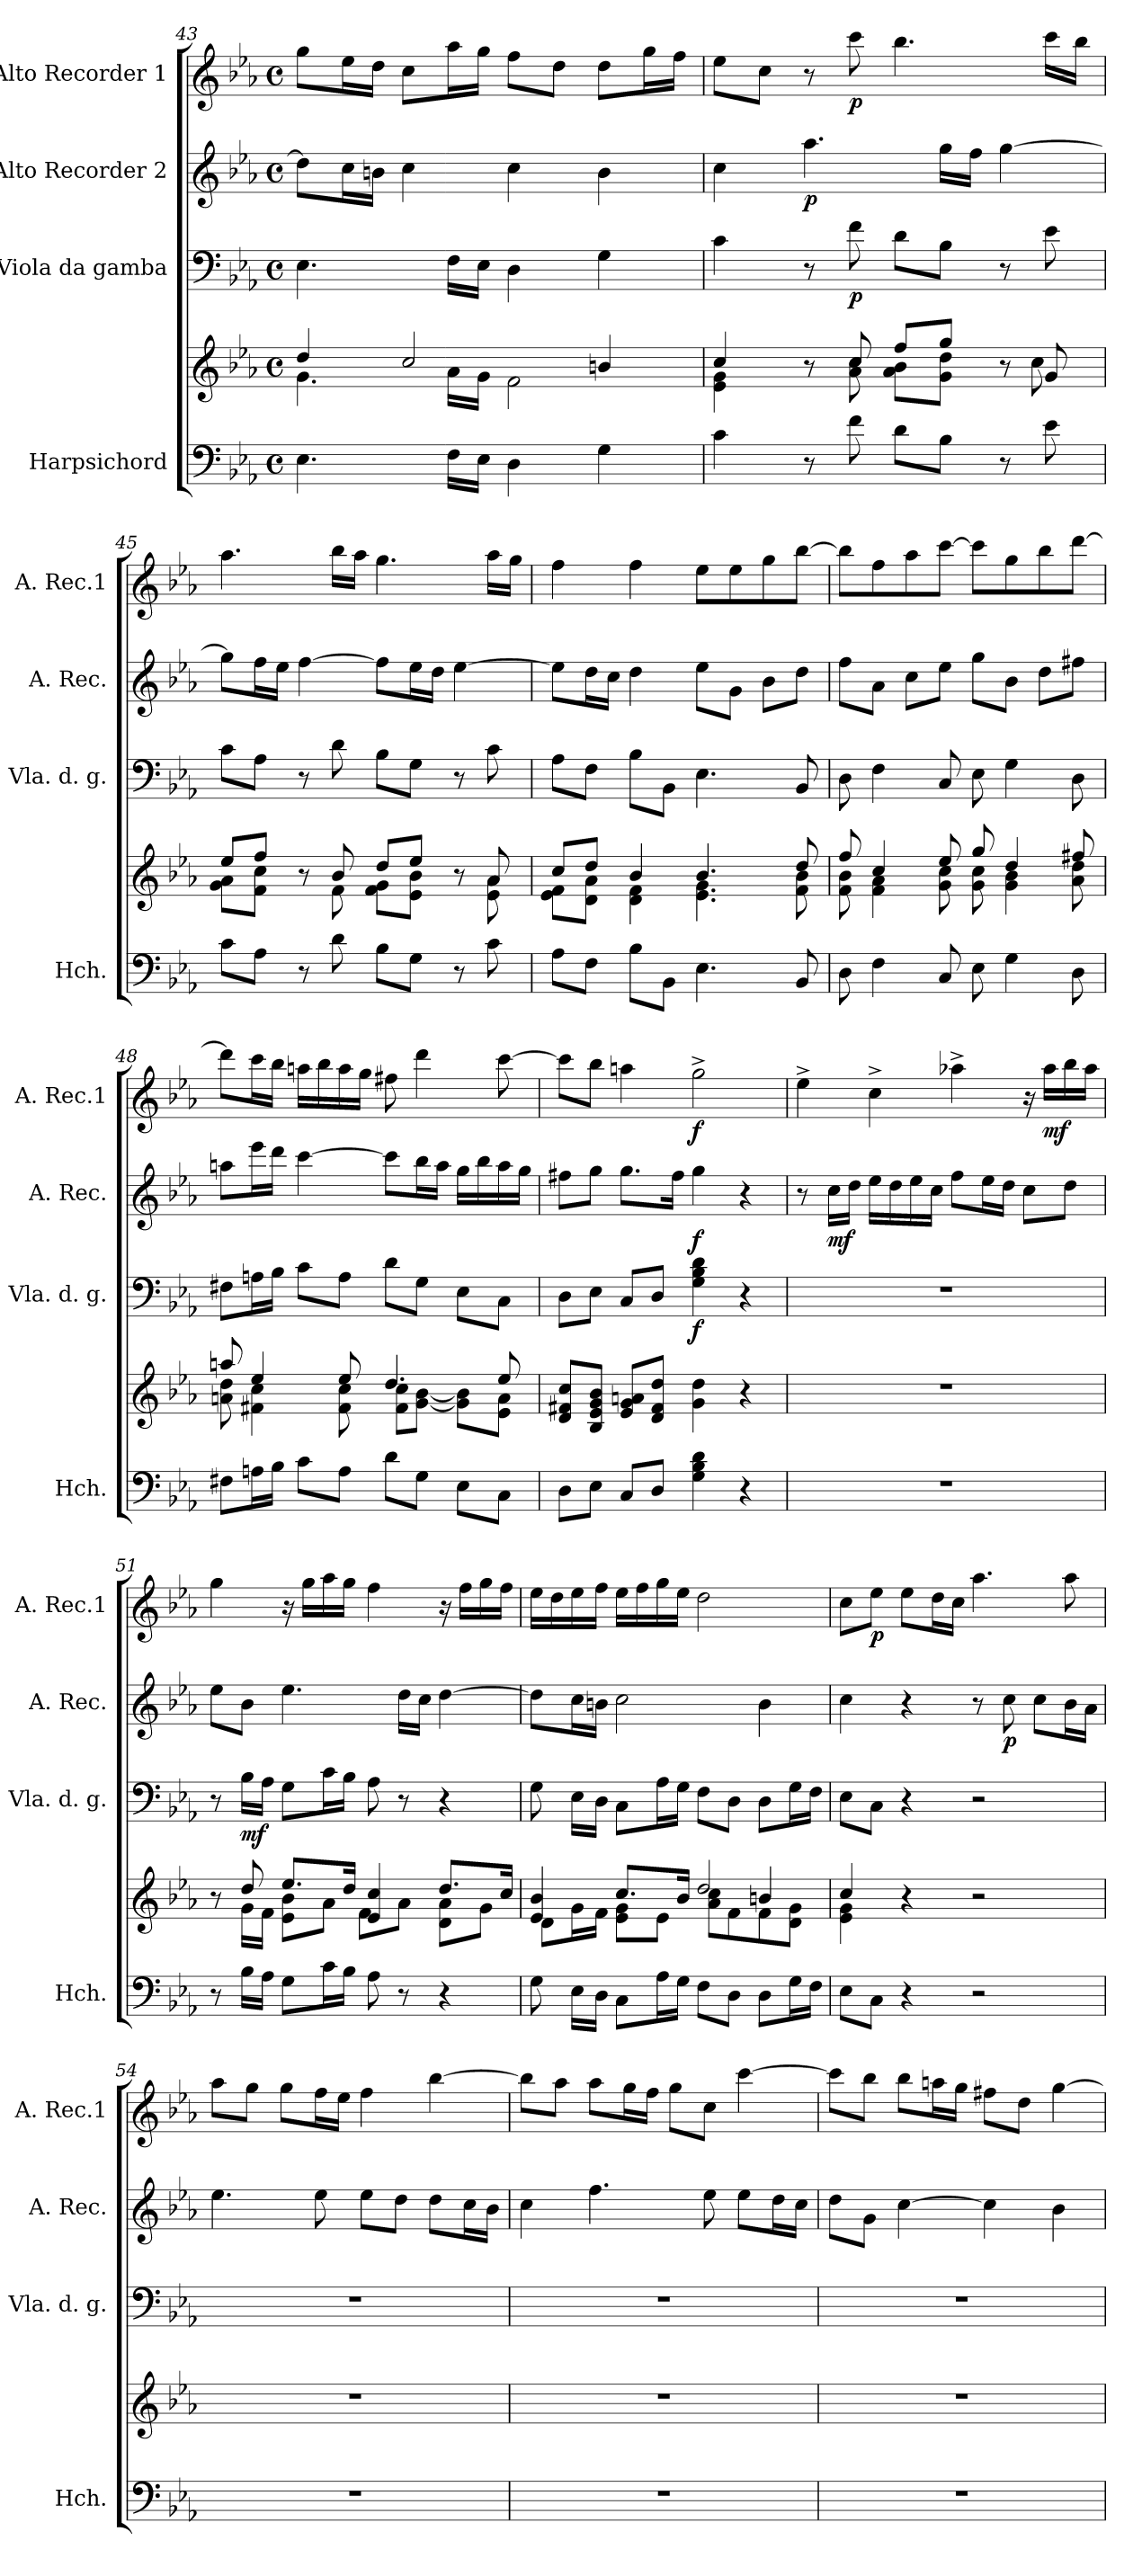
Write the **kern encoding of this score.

**kern	**kern	**kern	**dynam	**kern	**dynam	**kern	**dynam
*part4	*part4	*part3	*part3	*part2	*part2	*part1	*part1
*staff5	*staff4	*staff3	*staff3	*staff2	*staff2	*staff1	*staff1
*I"Harpsichord	*	*I"Viola da gamba	*	*I"Alto Recorder 2	*	*I"Alto Recorder 1	*
*I'Hch.	*	*I'Vla. d. g.	*	*I'A. Rec.	*	*I'A. Rec.1	*
!!LO:PB:g=z
*clefF4	*clefG2	*clefF4	*	*clefG2	*	*clefG2	*
*k[b-e-a-]	*k[b-e-a-]	*k[b-e-a-]	*	*k[b-e-a-]	*	*k[b-e-a-]	*
*M4/4	*M4/4	*M4/4	*	*M4/4	*	*M4/4	*
*met(c)	*met(c)	*met(c)	*	*met(c)	*	*met(c)	*
=43	=43	=43	=43	=43	=43	=43	=43
*	*^	*	*	*	*	*	*
4.E-\	4dd/	4.g\	4.E-\	.	8dd\L]	.	8gg\L	.
.	.	.	.	.	16cc\L	.	16ee-\L	.
.	.	.	.	.	16bn\JJ	.	16dd\JJ	.
.	2cc/	.	.	.	4cc\	.	8cc\L	.
16F\LL	.	16a-\LL	16F\LL	.	.	.	16aa-\L	.
16E-\JJ	.	16g\JJ	16E-\JJ	.	.	.	16gg\JJ	.
4D\	.	2f\	4D\	.	4cc\	.	8ff\L	.
.	.	.	.	.	.	.	8dd\J	.
4G\	4bn/	.	4G\	.	4b\	.	8dd\L	.
.	.	.	.	.	.	.	16gg\L	.
.	.	.	.	.	.	.	16ff\JJ	.
=44	=44	=44	=44	=44	=44	=44	=44	=44
4c\	4cc/	4e-\ 4g\	4c\	.	4cc\	.	8ee-\L	.
.	.	.	.	.	.	.	8cc\J	.
!	!	!	!	!	!	!LO:DY:b	!	!
8r	8r	8ryy	8r	.	4.aa-\	p	8r	.
!	!	!	!	!LO:DY:b	!	!	!	!LO:DY:b
8f\	8cc/	8a-\ 8cc\	8f\	p	.	.	8ccc\	p
8d\L	8ff/L	8a-\ 8b-\L	8d\L	.	.	.	4.bb-\	.
8B-\J	8gg/J	8g\ 8dd\J	8B-\J	.	16gg\LL	.	.	.
.	.	.	.	.	16ff\JJ	.	.	.
8r	8r	8ryy	8r	.	[4gg\	.	.	.
8e-\	8g/	8cc\	8e-\	.	.	.	16ccc\LL	.
.	.	.	.	.	.	.	16bb-\JJ	.
=45	=45	=45	=45	=45	=45	=45	=45	=45
8c\L	8ee-/L	8g\ 8a-\L	8c\L	.	8gg\L]	.	4.aa-\	.
8A-\J	8ff/J	8f\ 8cc\J	8A-\J	.	16ff\L	.	.	.
.	.	.	.	.	16ee-\JJ	.	.	.
8r	8r	8ryy	8r	.	[4ff\	.	.	.
8d\	8b-/	8f\	8d\	.	.	.	16bb-\LL	.
.	.	.	.	.	.	.	16aa-\JJ	.
8B-\L	8dd/L	8f\ 8g\L	8B-\L	.	8ff\L]	.	4.gg\	.
8G\J	8ee-/J	8e-\ 8b-\J	8G\J	.	16ee-\L	.	.	.
.	.	.	.	.	16dd\JJ	.	.	.
8r	8r	8ryy	8r	.	[4ee-\	.	.	.
8c\	8a-/	8e-\ 8a-\	8c\	.	.	.	16aa-\LL	.
.	.	.	.	.	.	.	16gg\JJ	.
=46	=46	=46	=46	=46	=46	=46	=46	=46
8A-\L	8cc/L	8e-\ 8f\L	8A-\L	.	8ee-\L]	.	4ff\	.
8F\J	8dd/J	8d\ 8a-\J	8F\J	.	16dd\L	.	.	.
.	.	.	.	.	16cc\JJ	.	.	.
8B-\L	4b-/	4d\ 4f\	8B-\L	.	4dd\	.	4ff\	.
8BB-\J	.	.	8BB-\J	.	.	.	.	.
4.E-\	4.b-/	4.e-\ 4.g\	4.E-\	.	8ee-\L	.	8ee-\L	.
.	.	.	.	.	8g\J	.	8ee-\	.
.	.	.	.	.	8b-\L	.	8gg\	.
8BB-/	8dd/	8f\ 8b-\	8BB-/	.	8dd\J	.	[8bb-\J	.
=47	=47	=47	=47	=47	=47	=47	=47	=47
8D\	8ff/	8f\ 8b-\	8D\	.	8ff\L	.	8bb-\L]	.
4F\	4cc/	4f\ 4a-\	4F\	.	8a-\J	.	8ff\	.
.	.	.	.	.	8cc\L	.	8aa-\	.
8C/	8ee-/	8g\ 8cc\	8C/	.	8ee-\J	.	[8ccc\J	.
8E-\	8gg/	8g\ 8cc\	8E-\	.	8gg\L	.	8ccc\L]	.
4G\	4dd/	4g\ 4b-\	4G\	.	8b-\J	.	8gg\	.
.	.	.	.	.	8dd\L	.	8bb-\	.
8D\	8ff#X/	8a-\ 8dd\	8D\	.	8ff#X\J	.	[8ddd\J	.
!!LO:LB:g=z
=48	=48	=48	=48	=48	=48	=48	=48	=48
8F#X\L	8aan/	8an\ 8dd\	8F#X\L	.	8aan\L	.	8ddd\L]	.
16An\L	4ee-/	4f#X\ 4cc\	16An\L	.	16eee-\L	.	16ccc\L	.
16B-\JJ	.	.	16B-\JJ	.	16ddd\JJ	.	16bb-\JJ	.
8c\L	.	.	8c\L	.	[4ccc\	.	16aan\LL	.
.	.	.	.	.	.	.	16bb-\	.
8A\J	8ee-/	8f#\ 8cc\	8A\J	.	.	.	16aa\	.
.	.	.	.	.	.	.	16gg\JJ	.
8d\L	4.dd/	8f#\ 8cc\L	8d\L	.	8ccc\L]	.	8ff#X\	.
8G\J	.	[8g\ [8b-\J	8G\J	.	16bb-\L	.	4ddd\	.
.	.	.	.	.	16aa\JJ	.	.	.
8E-\L	.	8g\] 8b-\]L	8E-\L	.	16gg\LL	.	.	.
.	.	.	.	.	16bb-\	.	.	.
8C\J	8ee-/	8e-\ 8a\J	8C\J	.	16aa\	.	[8ccc\	.
.	.	.	.	.	16gg\JJ	.	.	.
*	*v	*v	*	*	*	*	*	*
=49	=49	=49	=49	=49	=49	=49	=49
8D\L	8d/ 8f#X/ 8cc/L	8D\L	.	8ff#X\L	.	8ccc\L]	.
8E-\J	8B-/ 8e-/ 8g/ 8b-/J	8E-\J	.	8gg\J	.	8bb-\J	.
8C/L	8e-/ 8g/ 8an/L	8C/L	.	8.gg\L	.	4aan\	.
8D/J	8d/ 8f#/ 8dd/J	8D/J	.	.	.	.	.
.	.	.	.	16ff#\Jk	.	.	.
!	!	!	!LO:DY:b	!	!LO:DY:b	!	!LO:DY:b
4G\ 4B-\ 4d\	4g\ 4dd\	4G\ 4B-\ 4d\	f	4gg\	f	2gg^\	f
4r	4r	4r	.	4r	.	.	.
=50	=50	=50	=50	=50	=50	=50	=50
1r	1r	1r	.	8r	.	4ee-^\	.
!	!	!	!	!	!LO:DY:b	!	!
.	.	.	.	16cc\LL	mf	.	.
.	.	.	.	16dd\JJ	.	.	.
.	.	.	.	16ee-\LL	.	4cc^\	.
.	.	.	.	16dd\	.	.	.
.	.	.	.	16ee-\	.	.	.
.	.	.	.	16cc\JJ	.	.	.
.	.	.	.	8ff\L	.	4aa-X^\	.
.	.	.	.	16ee-\L	.	.	.
.	.	.	.	16dd\JJ	.	.	.
.	.	.	.	8cc\L	.	16r	.
!	!	!	!	!	!	!	!LO:DY:b
.	.	.	.	.	.	16aa-\LL	mf
.	.	.	.	8dd\J	.	16bb-\	.
.	.	.	.	.	.	16aa-\JJ	.
=51	=51	=51	=51	=51	=51	=51	=51
*	*^	*	*	*	*	*	*
8r	8r	8ryy	8r	.	8ee-\L	.	4gg\	.
!	!	!	!	!LO:DY:b	!	!	!	!
16B-\LL	8dd/	16g\LL	16B-\LL	mf	8b-\J	.	.	.
16A-\JJ	.	16f\JJ	16A-\JJ	.	.	.	.	.
8G\L	8.ee-/L	8e-\ 8b-\L	8G\L	.	4.ee-\	.	16r	.
.	.	.	.	.	.	.	16gg\LL	.
16c\L	.	8a-\J	16c\L	.	.	.	16aa-\	.
16B-\JJ	16dd/Jk	.	16B-\JJ	.	.	.	16gg\JJ	.
8A-\	4e-/ 4cc/	8f\L	8A-\	.	.	.	4ff\	.
8r	.	8a-\J	8r	.	16dd\LL	.	.	.
.	.	.	.	.	16cc\JJ	.	.	.
4r	8.dd/L	8d\ 8a-\L	4r	.	[4dd\	.	16r	.
.	.	.	.	.	.	.	16ff\LL	.
.	.	8g\J	.	.	.	.	16gg\	.
.	16cc/Jk	.	.	.	.	.	16ff\JJ	.
!!LO:LB:g=z
=52	=52	=52	=52	=52	=52	=52	=52	=52
*	*	*^	*	*	*	*	*	*
8G\	4e-/ 4b-/	8d\L	2.ryy	8G\	.	8dd\L]	.	16ee-\LL	.
.	.	.	.	.	.	.	.	16dd\	.
16E-\LL	.	16g\L	.	16E-\LL	.	16cc\L	.	16ee-\	.
16D\JJ	.	16f\JJ	.	16D\JJ	.	16bn\JJ	.	16ff\JJ	.
8C\L	8.cc/L	8e-\ 8g\L	.	8C\L	.	2cc\	.	16ee-\LL	.
.	.	.	.	.	.	.	.	16ff\	.
16A-\L	.	8e-\J	.	16A-\L	.	.	.	16gg\	.
16G\JJ	16b-/Jk	.	.	16G\JJ	.	.	.	16ee-\JJ	.
8F\L	2dd/	8a-\ 8cc\L	.	8F\L	.	.	.	2dd\	.
8D\J	.	8f\	.	8D\J	.	.	.	.	.
8D\L	.	8f\	4bn/	8D\L	.	4b\	.	.	.
16G\L	.	8d\ 8g\J	.	16G\L	.	.	.	.	.
16F\JJ	.	.	.	16F\JJ	.	.	.	.	.
*	*	*v	*v	*	*	*	*	*	*
=53	=53	=53	=53	=53	=53	=53	=53	=53
8E-\L	4cc/	4e-\ 4g\	8E-\L	.	4cc\	.	8cc\L	.
!	!	!	!	!	!	!	!	!LO:DY:b
8C\J	.	.	8C\J	.	.	.	8ee-\J	p
4r	4r	2.ryy	4r	.	4r	.	8ee-\L	.
.	.	.	.	.	.	.	16dd\L	.
.	.	.	.	.	.	.	16cc\JJ	.
2r	2r	.	2r	.	8r	.	4.aa-\	.
!	!	!	!	!	!	!LO:DY:b	!	!
.	.	.	.	.	8cc\	p	.	.
.	.	.	.	.	8cc\L	.	.	.
.	.	.	.	.	16b-\L	.	8aa-\	.
.	.	.	.	.	16a-\JJ	.	.	.
*	*v	*v	*	*	*	*	*	*
=54	=54	=54	=54	=54	=54	=54	=54
1r	1r	1r	.	4.ee-\	.	8aa-\L	.
.	.	.	.	.	.	8gg\J	.
.	.	.	.	.	.	8gg\L	.
.	.	.	.	8ee-\	.	16ff\L	.
.	.	.	.	.	.	16ee-\JJ	.
.	.	.	.	8ee-\L	.	4ff\	.
.	.	.	.	8dd\J	.	.	.
.	.	.	.	8dd\L	.	[4bb-\	.
.	.	.	.	16cc\L	.	.	.
.	.	.	.	16b-\JJ	.	.	.
=55	=55	=55	=55	=55	=55	=55	=55
1r	1r	1r	.	4cc\	.	8bb-\L]	.
.	.	.	.	.	.	8aa-\J	.
.	.	.	.	4.ff\	.	8aa-\L	.
.	.	.	.	.	.	16gg\L	.
.	.	.	.	.	.	16ff\JJ	.
.	.	.	.	.	.	8gg\L	.
.	.	.	.	8ee-\	.	8cc\J	.
.	.	.	.	8ee-\L	.	[4ccc\	.
.	.	.	.	16dd\L	.	.	.
.	.	.	.	16cc\JJ	.	.	.
=56	=56	=56	=56	=56	=56	=56	=56
1r	1r	1r	.	8dd\L	.	8ccc\L]	.
.	.	.	.	8g\J	.	8bb-\J	.
.	.	.	.	[4cc\	.	8bb-\L	.
.	.	.	.	.	.	16aan\L	.
.	.	.	.	.	.	16gg\JJ	.
.	.	.	.	4cc\]	.	8ff#X\L	.
.	.	.	.	.	.	8dd\J	.
.	.	.	.	4b-\	.	[4gg\	.
=	=	=	=	=	=	=	=
*-	*-	*-	*-	*-	*-	*-	*-
